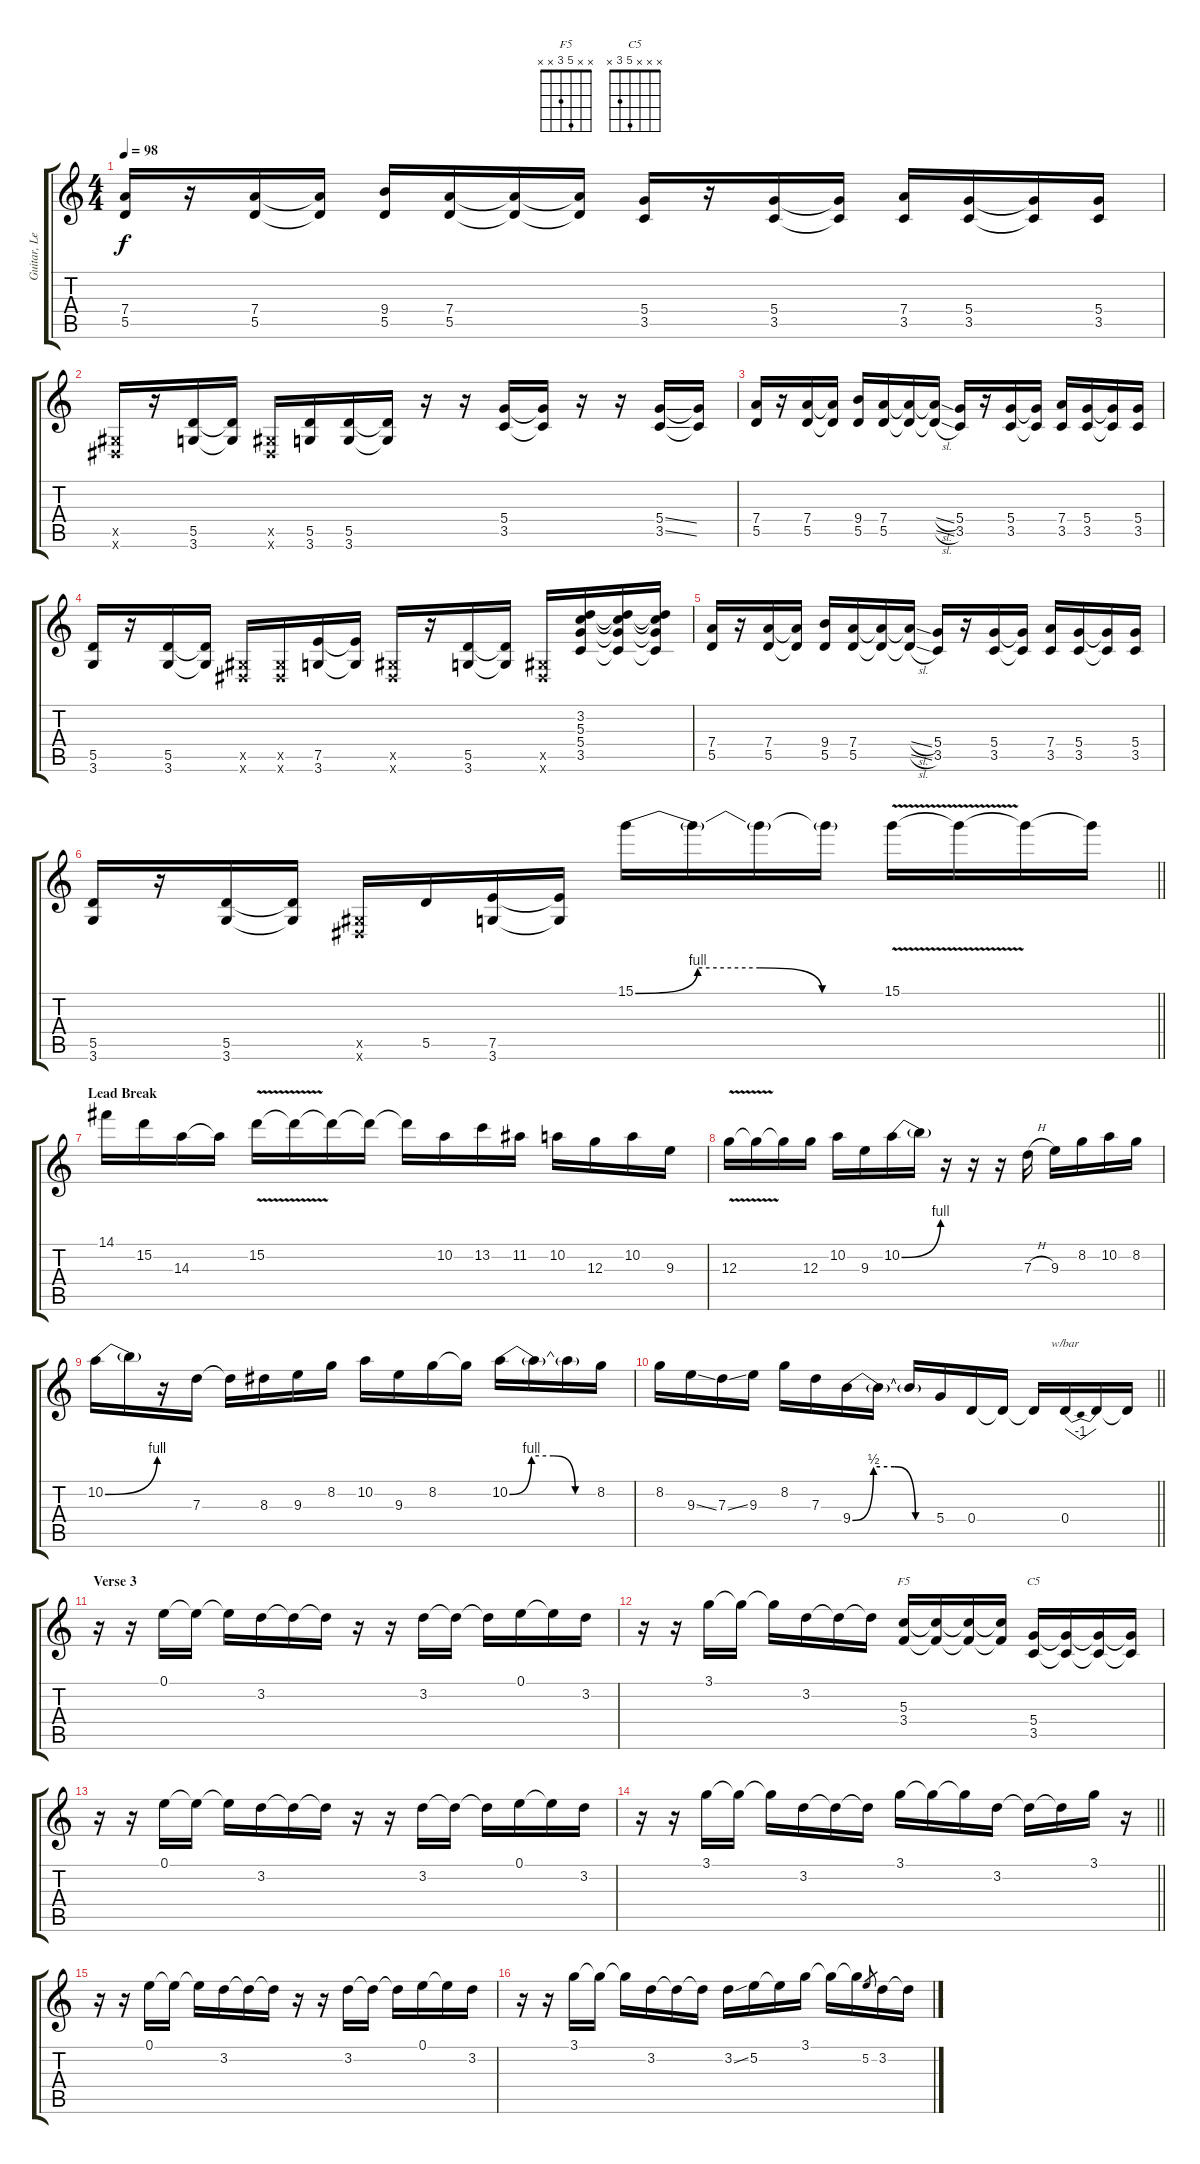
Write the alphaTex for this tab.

\track ("Guitar, Lead" "Guitar, Le") {instrument overdrivenguitar}
\staff {score tabs}
\tuning (E4 B3 G3 D3 A2 E2) {hide}
\chord ("F5" x x 5 3 x x)
\chord ("C5" x x x 5 3 x)
\ts (4 4)
\tempo 98
\clef g2
\ks c
(7.4 5.5).16{dy f} r.16 (7.4 5.5).16 (7.4{t} 5.5{t}).16 (9.4 5.5).16 (7.4 5.5).16 (7.4{t} 5.5{t}).16 (7.4{t} 5.5{t}).16 (5.4 3.5).16 r.16 (5.4 3.5).16 (5.4{t} 3.5{t}).16 (7.4 3.5).16 (5.4 3.5).16 (5.4{t} 3.5{t}).16 (5.4 3.5).16 |
(-1.5{x} -1.6{x}).16 r.16 (5.5 3.6).16 (5.5{t} 3.6{t}).16 (-1.5{x} -1.6{x}).16 (5.5 3.6).16 (5.5 3.6).16 (5.5{t} 3.6{t}).16 r.16 r.16 (5.4 3.5).16 (5.4{t} 3.5{t}).16 r.16 r.16 (5.4{ss} 3.5{ss}).16 (5.4{t} 3.5{t}).16 |
(7.4 5.5).16 r.16 (7.4 5.5).16 (7.4{t} 5.5{t}).16 (9.4 5.5).16 (7.4 5.5).16 (7.4{t} 5.5{t}).16 (7.4{sl t} 5.5{sl t}).16 (5.4 3.5).16 r.16 (5.4 3.5).16 (5.4{t} 3.5{t}).16 (7.4 3.5).16 (5.4 3.5).16 (5.4{t} 3.5{t}).16 (5.4 3.5).16 |
(5.5 3.6).16 r.16 (5.5 3.6).16 (5.5{t} 3.6{t}).16 (-1.5{x} -1.6{x}).16 (-1.5{x} -1.6{x}).16 (7.5 3.6).16 (7.5{t} 3.6{t}).16 (-1.5{x} -1.6{x}).16 r.16 (5.5 3.6).16 (5.5{t} 3.6{t}).16 (-1.5{x} -1.6{x}).16 (3.2 5.3 5.4 3.5).16 (3.2{t} 5.3{t} 5.4{t} 3.5{t}).16 (3.2{t} 5.3{t} 5.4{t} 3.5{t}).16 |
(7.4 5.5).16 r.16 (7.4 5.5).16 (7.4{t} 5.5{t}).16 (9.4 5.5).16 (7.4 5.5).16 (7.4{t} 5.5{t}).16 (7.4{sl t} 5.5{sl t}).16 (5.4 3.5).16 r.16 (5.4 3.5).16 (5.4{t} 3.5{t}).16 (7.4 3.5).16 (5.4 3.5).16 (5.4{t} 3.5{t}).16 (5.4 3.5).16 |
\barLineRight lightlight
(5.5 3.6).16 r.16 (5.5 3.6).16 (5.5{t} 3.6{t}).16 (-1.5{x} -1.6{x}).16 5.5.16 (7.5 3.6).16 (7.5{t} 3.6{t}).16 15.1{be (custom 0 0 15 4 30 4 45 0 60 0)}.16 15.1{t}.16 15.1{t}.16 15.1{t}.16 15.1{v}.16 15.1{t}.16 15.1{t}.16 15.1{t}.16 |
\section ("" "Lead Break")
14.1.16 15.2.16 14.3.16 14.3{t}.16 15.2{v}.16 15.2{t}.16 15.2{t}.16 15.2{t}.16 15.2{t}.16 10.2.16 13.2.16 11.2.16 10.2.16 12.3.16 10.2.16 9.3.16 |
12.3{v}.16 12.3{t}.16 12.3{t}.16 12.3.16 10.2.16 9.3.16 10.2{be (bend 0 0 60 4)}.16 10.2{t}.16 r.16 r.16 r.16 7.3{h}.16 9.3.16 8.2.16 10.2.16 8.2.16 |
10.2{be (bend 0 0 60 4)}.16 10.2{t}.16 r.16 7.3.16 7.3{t}.16 8.3.16 9.3.16 8.2.16 10.2.16 9.3.16 8.2.16 8.2{t}.16 10.2{be (custom 0 0 15 4 30 4 45 0 60 0)}.16 10.2{t}.16 10.2{t}.16 8.2.16 |
\barLineRight lightlight
8.2.16 9.3{ss}.16 7.3{ss}.16 9.3.16 8.2.16 7.3.16 9.4{be (custom 0 0 15 2 30 2 45 0 60 0)}.16 9.4{t}.16 9.4{t}.16 5.4.16 0.4.16 0.4{t}.16 0.4{t}.16 0.4.16{tbe (dip default 0 0 30 -4 60 0)} 0.4{t}.16 0.4{t}.16 |
\section ("" "Verse 3")
r.16 r.16 0.1.16 0.1{t}.16 0.1{t}.16 3.2.16 3.2{t}.16 3.2{t}.16 r.16 r.16 3.2.16 3.2{t}.16 3.2{t}.16 0.1.16 0.1{t}.16 3.2.16 |
r.16 r.16 3.1.16 3.1{t}.16 3.1{t}.16 3.2.16 3.2{t}.16 3.2{t}.16 (5.3 3.4).16{ch "F5"} (5.3{t} 3.4{t}).16 (5.3{t} 3.4{t}).16 (5.3{t} 3.4{t}).16 (5.4 3.5).16{ch "C5"} (5.4{t} 3.5{t}).16 (5.4{t} 3.5{t}).16 (5.4{t} 3.5{t}).16 |
r.16 r.16 0.1.16 0.1{t}.16 0.1{t}.16 3.2.16 3.2{t}.16 3.2{t}.16 r.16 r.16 3.2.16 3.2{t}.16 3.2{t}.16 0.1.16 0.1{t}.16 3.2.16 |
\barLineRight lightlight
r.16 r.16 3.1.16 3.1{t}.16 3.1{t}.16 3.2.16 3.2{t}.16 3.2{t}.16 3.1.16 3.1{t}.16 3.1{t}.16 3.2.16 3.2{t}.16 3.2{t}.16 3.1.16 r.16 |
r.16 r.16 0.1.16 0.1{t}.16 0.1{t}.16 3.2.16 3.2{t}.16 3.2{t}.16 r.16 r.16 3.2.16 3.2{t}.16 3.2{t}.16 0.1.16 0.1{t}.16 3.2.16 |
r.16 r.16 3.1.16 3.1{t}.16 3.1{t}.16 3.2.16 3.2{t}.16 3.2{t}.16 3.2{ss}.16 5.2.16 5.2{t}.16 3.1.16 3.1{t}.16 3.1{t}.16 5.2.8{gr} 3.2.16 3.2{t}.16
